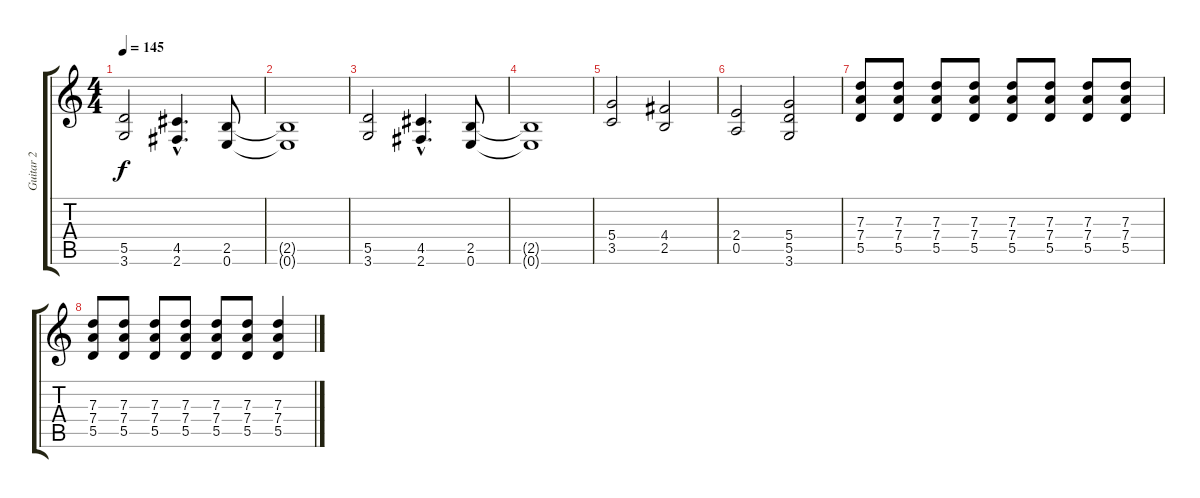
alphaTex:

\track ("Guitar 2" "Guitar 2") {instrument overdrivenguitar}
\staff {score tabs}
\tuning (E4 B3 G3 D3 A2 E2) {hide}
\ts (4 4)
\tempo 145
\clef g2
\ks c
(5.5 3.6).2{dy f} (4.5{hac} 2.6{hac}).4{d} (2.5 0.6).8 |
(2.5{t} 0.6{t}).1 |
(5.5 3.6).2 (4.5{hac} 2.6{hac}).4{d} (2.5 0.6).8 |
(2.5{t} 0.6{t}).1 |
(5.4 3.5).2 (4.4 2.5).2 |
(2.4 0.5).2 (5.4 5.5 3.6).2 |
(7.3 7.4 5.5).8 (7.3 7.4 5.5).8 (7.3 7.4 5.5).8 (7.3 7.4 5.5).8 (7.3 7.4 5.5).8 (7.3 7.4 5.5).8 (7.3 7.4 5.5).8 (7.3 7.4 5.5).8 |
(7.3 7.4 5.5).8 (7.3 7.4 5.5).8 (7.3 7.4 5.5).8 (7.3 7.4 5.5).8 (7.3 7.4 5.5).8 (7.3 7.4 5.5).8 (7.3 7.4 5.5).4
